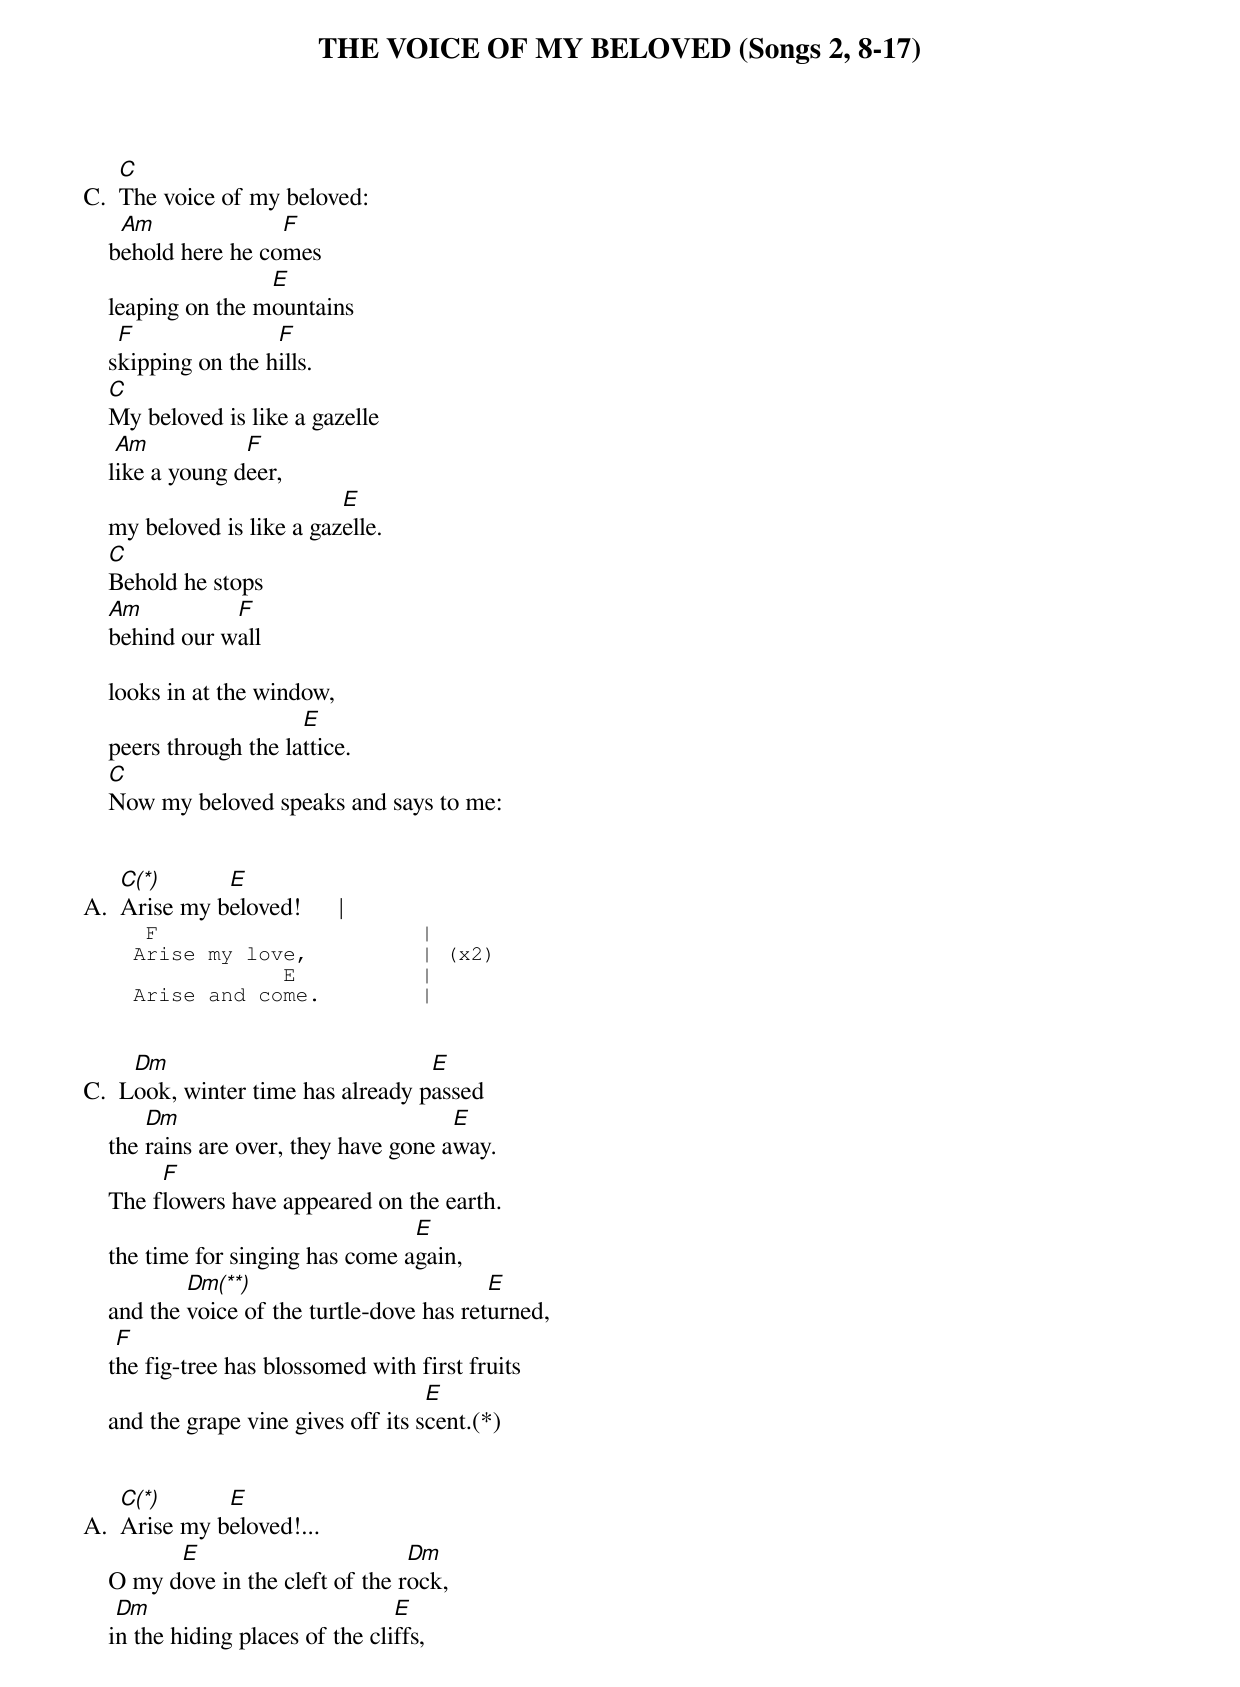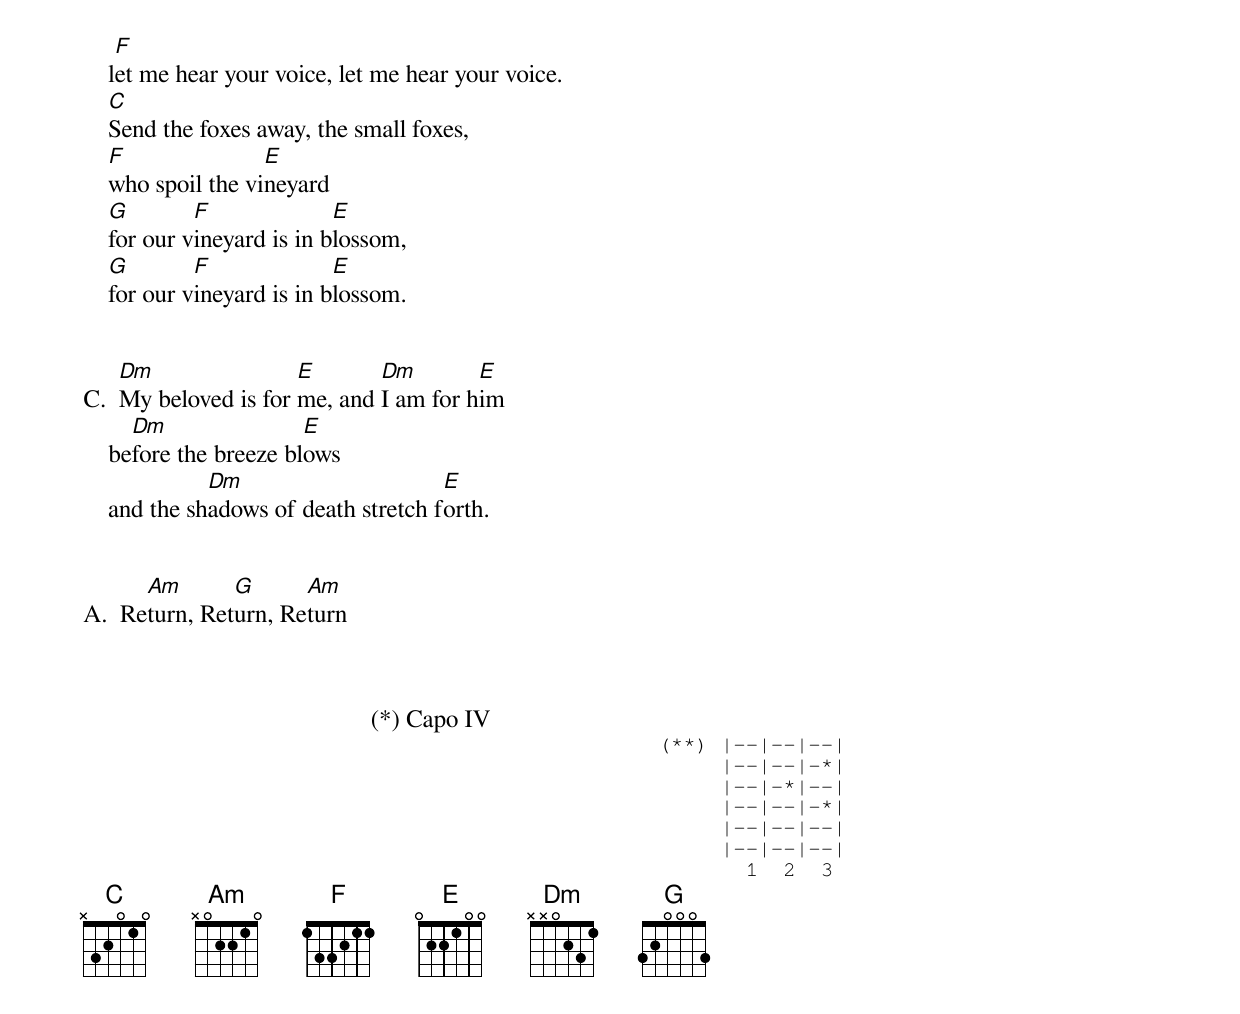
THE VOICE OF MY BELOVED (Songs 2, 8-17)

    C
C.  The voice of my beloved:
     Am              F
    behold here he comes
                    E
    leaping on the mountains
     F               F
    skipping on the hills.
    C
    My beloved is like a gazelle
     Am           F
    like a young deer,
                            E
    my beloved is like a gazelle.
    C
    Behold he stops
    Am          F
    behind our wall

    looks in at the window,
                        E
    peers through the lattice.
    C
    Now my beloved speaks and says to me:


    C(*)      E
A.  Arise my beloved!      |
     F                     |
    Arise my love,         | (x2)
                E          |
    Arise and come.        |


     Dm                            E
C.  Look, winter time has already passed
        Dm                              E
    the rains are over, they have gone away.
         F
    The flowers have appeared on the earth.
                                   E
    the time for singing has come again,
            Dm(**)                          E
    and the voice of the turtle-dove has returned,
     F
    the fig-tree has blossomed with first fruits
                                      E
    and the grape vine gives off its scent.(*)


    C(*)      E
A.  Arise my beloved!...
          E                        Dm
    O my dove in the cleft of the rock,
     Dm                            E
    in the hiding places of the cliffs,
     F
    let me hear your voice, let me hear your voice.
    C
    Send the foxes away, the small foxes,
    F               E
    who spoil the vineyard
    G        F              E
    for our vineyard is in blossom,
    G        F              E
    for our vineyard is in blossom.


    Dm                E       Dm        E
C.  My beloved is for me, and I am for him
      Dm                E
    before the breeze blows
              Dm                      E
    and the shadows of death stretch forth.


      Am       G      Am
A.  Return, Return, Return



                                              (*) Capo IV
                                              (**) |--|--|--|
                                                   |--|--|-*|
                                                   |--|-*|--|
                                                   |--|--|-*|
                                                   |--|--|--|
                                                   |--|--|--|
                                                     1  2  3
